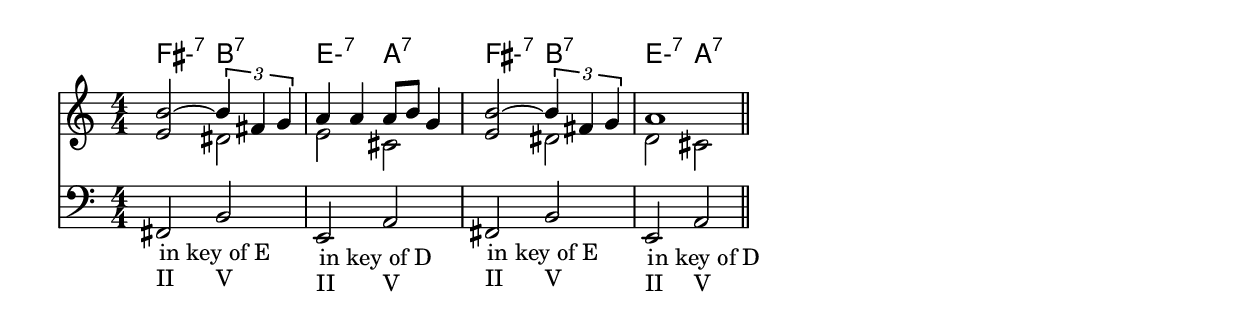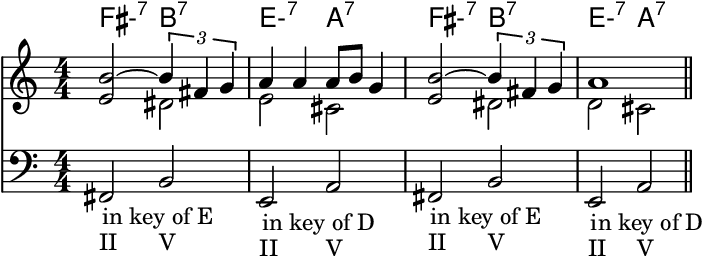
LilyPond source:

\version "2.24.4"
\language "english"
#(ly:set-option 'crop #t)
\include "include/alt.ly"
\score {
  \midi {
    \tempo 4=120
  }
  \layout {
    \context {
      \Score
      \omit BarNumber
    }
    indent = 0\mm
  }
  {
    <<
    \chords {
      \set noChordSymbol = ""
      \set minorChordModifier = \markup { "-" }
      \set midiMaximumVolume = #0 % prevent named chords sounding
      fs2:min7 b:7 | e:min7 a:7 | fs:min7 b:7 | e:min7 a:7
    }
    \new Staff {
      \key c \major
      \numericTimeSignature
      \time 4/4
      \clef treble {
        \relative {
          \skip \f % spacer to set voice volume
          \tieUp <e' b'~>2
          <<
            { \tuplet 3/2 {\stemUp b'4 fs g} }
            \new Voice { \voiceTwo ds2 }
          >> |
          <<
            { a'4 a4 a8 b8 g4 }
            \new Voice { \voiceTwo e2 cs2 }
          >> |
          <e b'~>2
          <<
            { \tuplet 3/2 {b'4 fs g} }
            \new Voice { \voiceTwo ds2 }
          >> |
          <<
            { a'1 }
            \new Voice { \voiceTwo d,2 cs2 }
          >>
          \bar "||"
        }
      }
    }
    \new Staff {
      \clef bass {
        \relative {
          \skip \f % spacer to set voice volume
          % TODO: align text below staff
          % TODO: put II / V above "in key of"
          \textSpannerDown
          \override TextSpanner.bound-details.left.text = \markup { \upright "in key of E" }
          fs,2-\markup{II}\startTextSpan b-\markup{V}\stopTextSpan |
          \override TextSpanner.bound-details.left.text = \markup { \upright "in key of D" }
          e,-\markup{II}\startTextSpan a-\markup{V}\stopTextSpan |
          \override TextSpanner.bound-details.left.text = \markup { \upright "in key of E" }
          fs2-\markup{II}\startTextSpan b-\markup{V}\stopTextSpan |
          \override TextSpanner.bound-details.left.text = \markup { \upright "in key of D" }
          e,-\markup{II}\startTextSpan a-\markup{V}\stopTextSpan |
          \bar "||"
        }
      }
    }
    >>
  }
}
